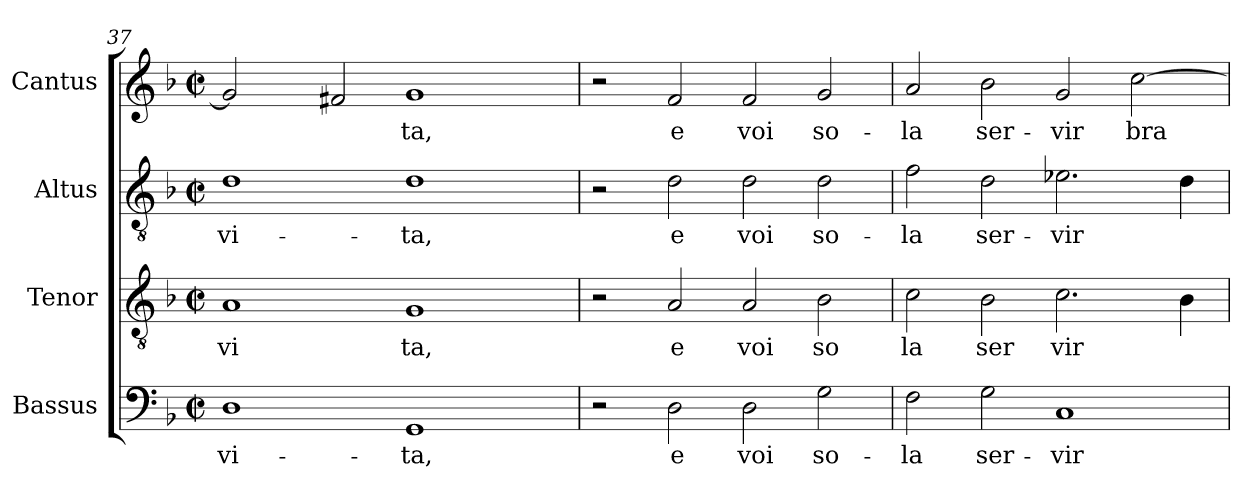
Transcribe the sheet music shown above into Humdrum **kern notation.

**kern	**text	**kern	**text	**kern	**text	**kern	**text
*part4	*part4	*part3	*part3	*part2	*part2	*part1	*part1
*staff4	*staff4	*staff3	*staff3	*staff2	*staff2	*staff1	*staff1
*I"Bassus	*	*I"Tenor	*	*I"Altus	*	*I"Cantus	*
!!LO:LB:g=z
*clefF4	*	*clefGv2	*	*clefGv2	*	*clefG2	*
*k[b-]	*	*k[b-]	*	*k[b-]	*	*k[b-]	*
*F:	*	*F:	*	*F:	*	*F:	*
*M2/2	*	*M2/2	*	*M2/2	*	*M2/2	*
*met(c|)	*	*met(c|)	*	*met(c|)	*	*met(c|)	*
=37	=37	=37	=37	=37	=37	=37	=37
!	!LO:LY:b:cj	!	!LO:LY:b:cj	!	!LO:LY:b:cj	!	!
*	*	*	*	*	*	*^	*
1D	vi-	1A	vi	1d	vi-	2g/]	4ryy	.
.	.	.	.	.	.	.	32ryy	.
.	.	.	.	.	.	.	1ryy	.
.	.	.	.	.	.	2f#/	.	.
!	!LO:LY:b:cj	!	!LO:LY:b:cj	!	!LO:LY:b:cj	!	!	!LO:LY:b:cj
1GG	-ta,	1G	ta,	1d	-ta,	1g	.	ta,
.	.	.	.	.	.	.	2ryy	.
.	.	.	.	.	.	.	8..ryy	.
*	*	*	*	*	*	*v	*v	*
=38	=38	=38	=38	=38	=38	=38	=38
2r	.	2r	.	2r	.	2r	.
!	!LO:LY:b:cj	!	!LO:LY:b:cj	!	!LO:LY:b:cj	!	!LO:LY:b:cj
2D\	e	2A/	e	2d\	e	2f/	e
!	!LO:LY:b:cj	!	!LO:LY:b:cj	!	!LO:LY:b:cj	!	!LO:LY:b:cj
2D\	voi	2A/	voi	2d\	voi	2f/	voi
!	!LO:LY:b:cj	!	!LO:LY:b:cj	!	!LO:LY:b:cj	!	!LO:LY:b:cj
2G\	so-	2B-\	so	2d\	so-	2g/	so-
=39	=39	=39	=39	=39	=39	=39	=39
!	!LO:LY:b:cj	!	!LO:LY:b:cj	!	!LO:LY:b:cj	!	!LO:LY:b:cj
2F\	-la	2c\	la	2f\	-la	2a/	-la
!	!LO:LY:b:cj	!	!LO:LY:b:cj	!	!LO:LY:b:cj	!	!LO:LY:b:cj
2G\	ser-	2B-\	ser	2d\	ser-	2b-\	ser-
!	!LO:LY:b:cj	!	!LO:LY:b	!	!LO:LY:b	!	!LO:LY:b:cj
1C	-vir	2.c\	vir	2.e-\	-vir	2g/	-vir
!	!	!	!	!	!	!	!LO:LY:b
.	.	.	.	.	.	[>2cc\	bra-
.	.	4B-\	.	4d\	.	.	.
=	=	=	=	=	=	=	=
*-	*-	*-	*-	*-	*-	*-	*-
